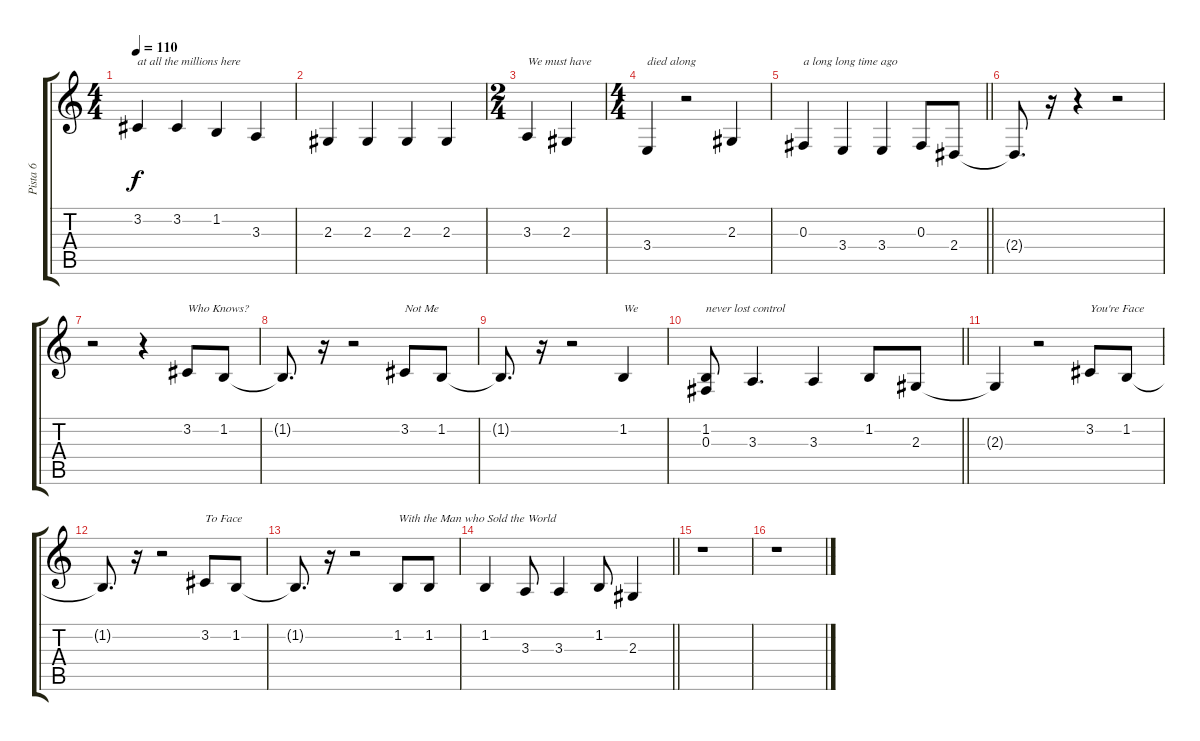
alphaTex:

\track ("Pista 6" "Pista 6") {instrument oboe}
\staff {score tabs}
\tuning (Eb4 Bb3 Gb3 Db3 Ab2 Eb2) {hide}
\ts (4 4)
\tempo 110
\clef g2
\ks c
3.2.4{txt "at all the millions here" dy f} 3.2.4 1.2.4 3.3.4 |
2.3.4 2.3.4 2.3.4 2.3.4 |
\ts (2 4)
3.3.4{txt "We must have "} 2.3.4 |
\ts (4 4)
3.4.4{txt "died along"} r.2 2.3.4 |
\barLineRight lightlight
0.3.4{txt "a long long time ago"} 3.4.4 3.4.4 0.3.8 2.4.8 |
2.4{t}.8{d} r.16 r.4 r.2 |
r.2 r.4 3.2.8{txt "Who Knows?"} 1.2.8 |
1.2{t}.8{d} r.16 r.2 3.2.8{txt "Not Me"} 1.2.8 |
1.2{t}.8{d} r.16 r.2 1.2.4{txt "We"} |
\barLineRight lightlight
(1.2 0.3).8{txt "never lost control"} 3.3.4{d} 3.3.4 1.2.8 2.3.8 |
2.3{t}.4 r.2 3.2.8{txt "You're Face"} 1.2.8 |
1.2{t}.8{d} r.16 r.2 3.2.8{txt "To Face"} 1.2.8 |
1.2{t}.8{d} r.16 r.2 1.2.8{txt "With the Man who Sold the World"} 1.2.8 |
\barLineRight lightlight
1.2.4 3.3.8 3.3.4 1.2.8 2.3.4 |
r.1 |
r.1
